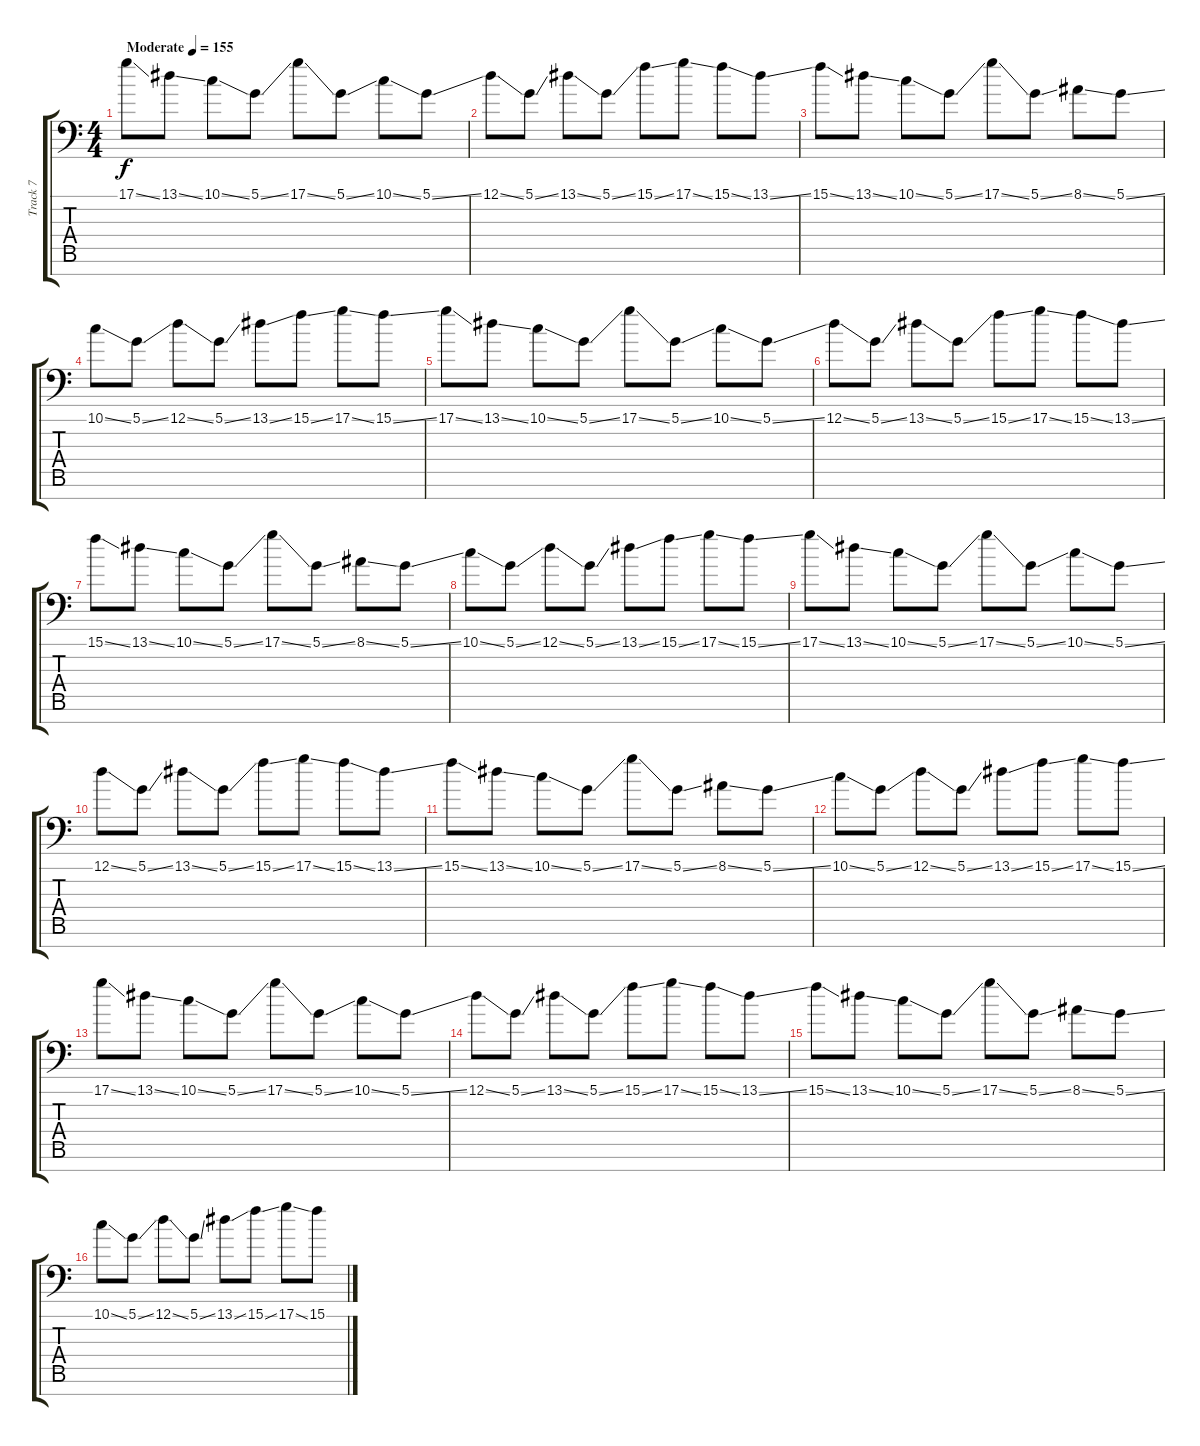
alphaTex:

\track ("Track 7" "Track 7") {instrument pad3polysynth}
\staff {score tabs}
\tuning (D4 A3 F3 C3 G2 D2 G1) {hide}
\ts (4 4)
\tempo (155 "Moderate")
\clef f4
\ks c
17.1{ss}.8{dy f volume 15 instrument pad3polysynth} 13.1{ss}.8 10.1{ss}.8 5.1{ss}.8 17.1{ss}.8 5.1{ss}.8 10.1{ss}.8 5.1{ss}.8 |
12.1{ss}.8 5.1{ss}.8 13.1{ss}.8 5.1{ss}.8 15.1{ss}.8 17.1{ss}.8 15.1{ss}.8 13.1{ss}.8 |
15.1{ss}.8 13.1{ss}.8 10.1{ss}.8 5.1{ss}.8 17.1{ss}.8 5.1{ss}.8 8.1{ss}.8 5.1{ss}.8 |
10.1{ss}.8 5.1{ss}.8 12.1{ss}.8 5.1{ss}.8 13.1{ss}.8 15.1{ss}.8 17.1{ss}.8 15.1{ss}.8 |
17.1{ss}.8 13.1{ss}.8 10.1{ss}.8 5.1{ss}.8 17.1{ss}.8 5.1{ss}.8 10.1{ss}.8 5.1{ss}.8 |
12.1{ss}.8 5.1{ss}.8 13.1{ss}.8 5.1{ss}.8 15.1{ss}.8 17.1{ss}.8 15.1{ss}.8 13.1{ss}.8 |
15.1{ss}.8 13.1{ss}.8 10.1{ss}.8 5.1{ss}.8 17.1{ss}.8 5.1{ss}.8 8.1{ss}.8 5.1{ss}.8 |
10.1{ss}.8 5.1{ss}.8 12.1{ss}.8 5.1{ss}.8 13.1{ss}.8 15.1{ss}.8 17.1{ss}.8 15.1{ss}.8 |
17.1{ss}.8 13.1{ss}.8 10.1{ss}.8 5.1{ss}.8 17.1{ss}.8 5.1{ss}.8 10.1{ss}.8 5.1{ss}.8 |
12.1{ss}.8 5.1{ss}.8 13.1{ss}.8 5.1{ss}.8 15.1{ss}.8 17.1{ss}.8 15.1{ss}.8 13.1{ss}.8 |
15.1{ss}.8 13.1{ss}.8 10.1{ss}.8 5.1{ss}.8 17.1{ss}.8 5.1{ss}.8 8.1{ss}.8 5.1{ss}.8 |
10.1{ss}.8 5.1{ss}.8 12.1{ss}.8 5.1{ss}.8 13.1{ss}.8 15.1{ss}.8 17.1{ss}.8 15.1{ss}.8 |
17.1{ss}.8 13.1{ss}.8 10.1{ss}.8 5.1{ss}.8 17.1{ss}.8 5.1{ss}.8 10.1{ss}.8 5.1{ss}.8 |
12.1{ss}.8 5.1{ss}.8 13.1{ss}.8 5.1{ss}.8 15.1{ss}.8 17.1{ss}.8 15.1{ss}.8 13.1{ss}.8 |
15.1{ss}.8 13.1{ss}.8 10.1{ss}.8 5.1{ss}.8 17.1{ss}.8 5.1{ss}.8 8.1{ss}.8 5.1{ss}.8 |
10.1{ss}.8 5.1{ss}.8 12.1{ss}.8 5.1{ss}.8 13.1{ss}.8 15.1{ss}.8 17.1{ss}.8 15.1.8
